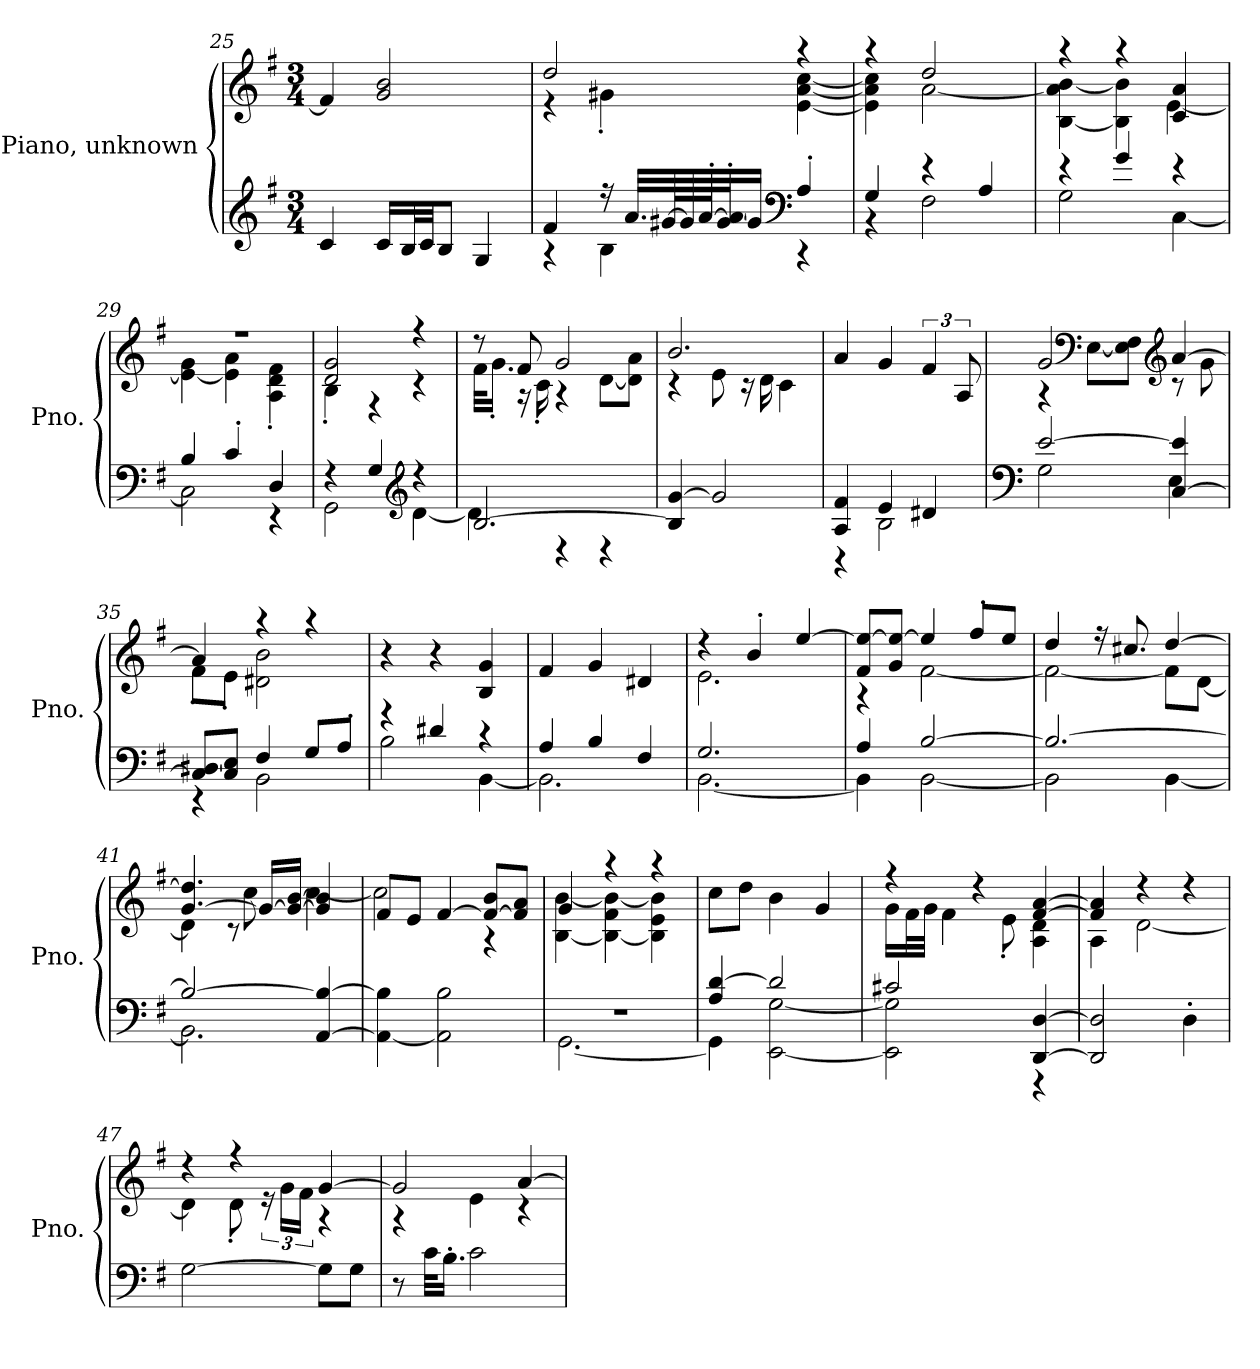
**kern	**kern
*part1	*part1
*staff2	*staff1
*I"Piano, unknown	*
*I'Pno.	*
*clefG2	*clefG2
*k[f#]	*k[f#]
*M3/4	*M3/4
=25	=25
4c/	4f#/]
16c/LL	2g/ 2b/
32B/L	.
32c/JJ	.
8B/J	.
4G/	.
=26	=26
*^	*^
4f#/	4r	2dd/	4r
16r	4B\	.	4g#X'\
32.a/LLL	.	.	.
[64g#X/L	.	.	.
64g#/]	.	.	.
[64a'/J	.	.	.
[32g#/' 32a/]'J	.	.	.
16g#/JJ]	.	.	.
*clefF4	*	*	*
4A'/	4r	4r	[4e\ [4a\ [4cc\
=27	=27	=27	=27
4G/	4r	4r	4e\] 4a\] 4cc\]
4r	2F#\	2dd/	[2a\
4A/	.	.	.
!!LO:LB:g=z	!!
=28	=28	=28	=28
4r	2G\	4r	[4B\ 4a\] [4b\
4g/	.	4r	4B\] 4b\]
4r	[4C\	4c/ 4a/	[4e\
=29	=29	=29	=29
4B/	2C\]	2.r	4e\_ 4g\
4c'/	.	.	4e\] 4a\
4D/	4r	.	4A\' 4d\' 4f#\'
=30	=30	=30	=30
4r	2GG\	2d/ 2g/	4B'\
4G/	.	.	4r
*clefG2	*	*	*
4r	[4d\	4r	4r
=31	=31	=31	=31
[2.B/	4d\]	8r	32f#\KLL
.	.	.	16.g'\JJ
.	.	8f#/	16r
.	.	.	16c'\
.	4r	2g/	4r
.	4r	.	[8d\L
.	.	.	8d\] 8a\J
*v	*v	*	*
=32	=32	=32
4B/] [4g/	2.b/	4r
2g/]	.	8e\
.	.	16r
.	.	16d\
.	.	4c\
*	*v	*v
=33	=33
*^	*
4A/ 4f#/	4r	4a/
4e/	2B\	4g/
4d#X/	.	6f#/
.	.	12A/
!!LO:LB:g=z
=34	=34	=34
*clefF4	*	*
*	*	*^
[2e/	2G\	2g/	4r
*	*	*clefF4	*
.	.	.	[8E\L
.	.	.	8E\] 8F#\J
*	*	*clefG2	*
[4C/ 4e/]	4E\	[4a/	8r
.	.	.	8g\
=35	=35	=35	=35
8C/_ 8D#X/L	4r	4a/]	8f#'\L
8C/] 8E/J	.	.	8e'\J
4F#/	2BB\	4r	2d#X\ 2b\
8G/L	.	4r	.
8A'/J	.	.	.
*	*	*v	*v
=36	=36	=36
4r	2B\	4r
4d#X/	.	4r
4r	[4BB\	4B/ 4g/
=37	=37	=37
4A/	2.BB\]	4f#/
4B/	.	4g/
4F#/	.	4d#X/
=38	=38	=38
*	*	*^
2.G/	[2.BB\	4r	2.e\
.	.	4b'/	.
.	.	[4ee/	.
=39	=39	=39	=39
4A/	4BB\]	8f#/ 8ee/_L	4r
.	.	8g/ 8ee/_J	.
[2B/	[2BB\	4ee/]	[2f#\
.	.	8ff#'/L	.
.	.	8ee/J	.
!!LO:PB:g=z	!!
=40	=40	=40	=40
2.B/_	2BB\]	4dd/	2f#\_
.	.	16r	.
.	.	8.cc#X/	.
.	[4BB\	[4dd/	8f#\L]
.	.	.	[8d\J
=41	=41	=41	=41
2B/_	2.BB\]	[4.g/ 4.dd/]	4d\]
.	.	.	8r
.	.	16g/LL_	8cc\
.	.	16g/_ [16b/JJ	.
[4AA/ 4B/_	.	4g/] 4b/]	[4cc\
*v	*v	*	*
=42	=42	=42
4AA\_ 4B\]	8f#/L	2cc\]
.	8e/J	.
2AA\] 2B\	[4f#/	.
.	8f#/_ 8b/L	4r
.	8f#/] 8a/J	.
=43	=43	=43
*^	*	*
2.r	[2.GG\	4g/	[4B\ [4b\
.	.	4r	4B\_ 4f#\ 4b\_
.	.	4r	4B\] 4e\ 4b\]
*	*	*v	*v
=44	=44	=44
4A/ [4d/	4GG\]	8cc\L
.	.	8dd\J
2d/]	[2EE\ [2G\	4b\
.	.	4g/
=45	=45	=45
*	*	*^
2c#X/	2EE\] 2G\]	4r	16g\LL
.	.	.	32f#\L
.	.	.	32g\JJJ
.	.	.	4f#\
.	.	4r	.
.	.	.	8e'\
[4DD/ [4D/	4r	[4f#/ [4a/	4A\ 4d\
*v	*v	*	*
!!LO:LB:g=z	!!
=46	=46	=46
2DD/] 2D/]	4f#/] 4a/]	4A\
.	4r	[2d\
4D'\	4r	.
=47	=47	=47
[2G\	4r	4d\]
.	4r	8d'\
.	.	24r
.	.	24g\LL
.	.	24f#\JJ
8G\L]	[4g/	4r
8G\J	.	.
=48	=48	=48
8r	2g/]	4r
32c\KLL	.	.
16.B'\JJ	.	.
2c\	.	4e\
.	[4a/	4r
*	*v	*v
=	=
*-	*-
